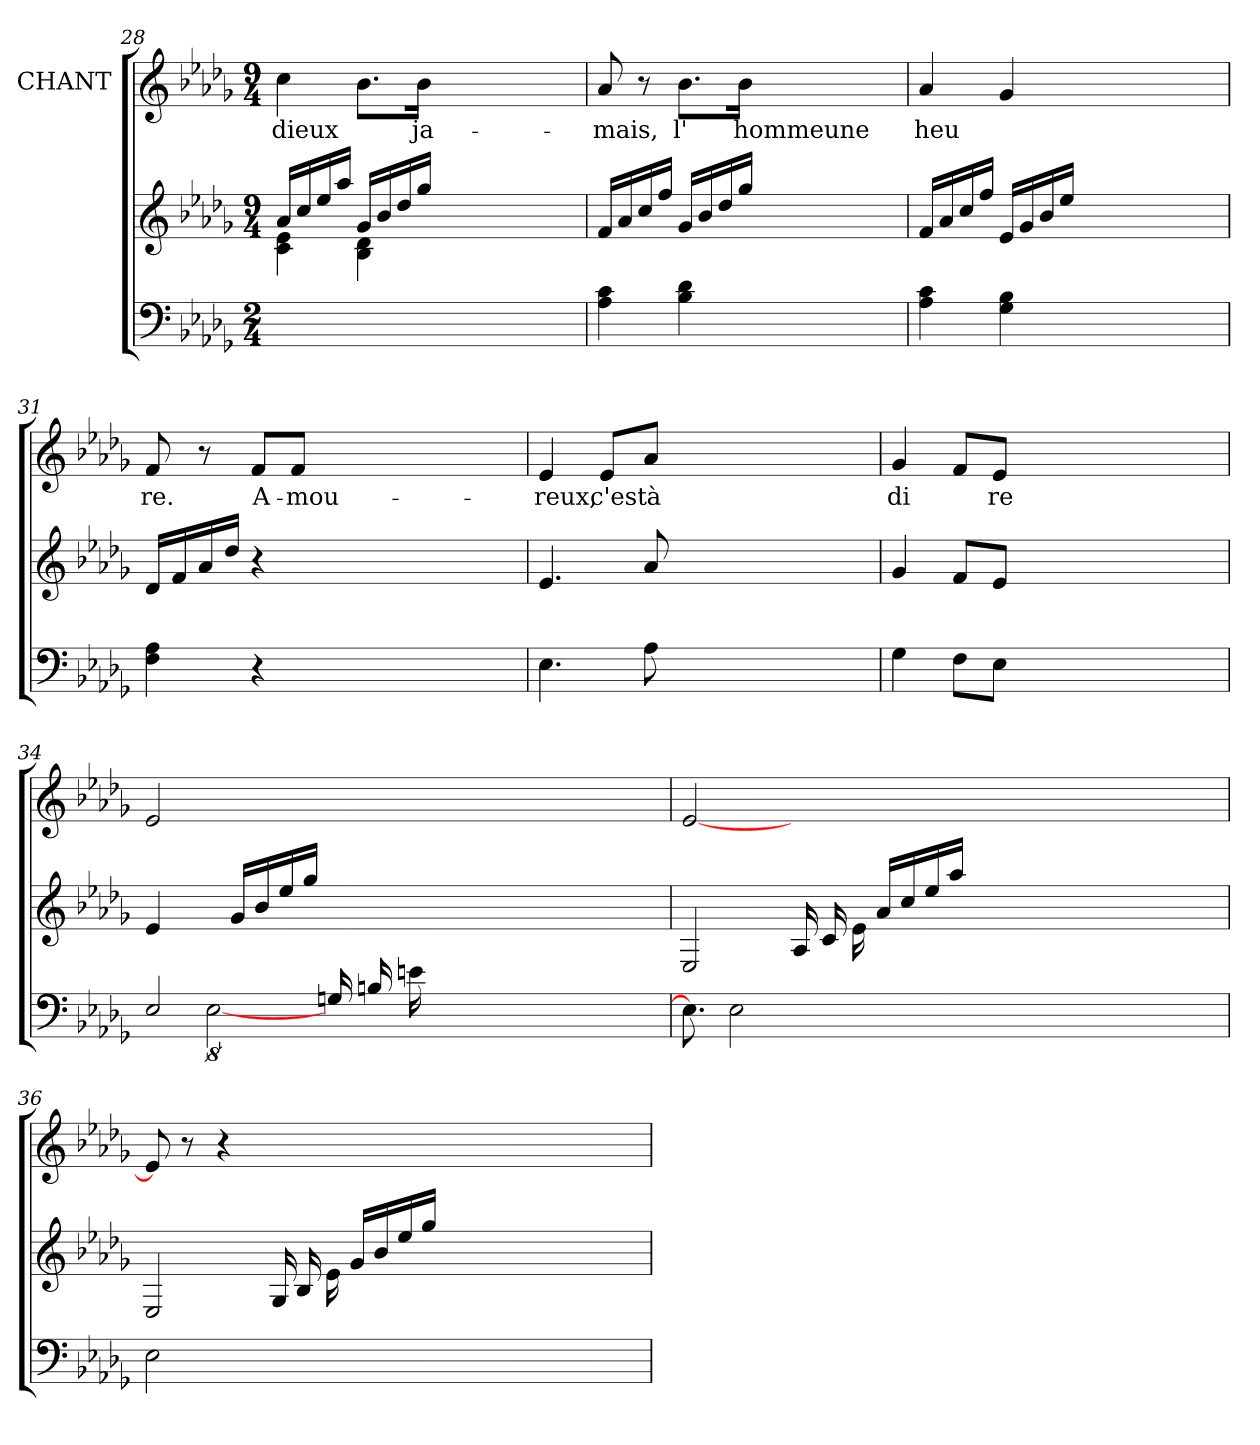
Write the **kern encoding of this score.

**kern	**kern	**kern	**text
*part3	*part2	*part1	*part1
*staff3	*staff2	*staff1	*staff1
*	*	*I"CHANT	*
!!LO:LB:g=z
*clefF4	*clefG2	*clefG2	*
*k[b-e-a-d-g-]	*k[b-e-a-d-g-]	*k[b-e-a-d-g-]	*
*M2/4	*M9/4	*M9/4	*
=28	=28	=28	=28
*	*^	*	*
2ryy	16a-i/LL	4cj\ 4e-j\	4cci\	dieux
.	16cci/	.	.	.
.	16ee-i/	.	.	.
.	16aa-i/JJ	.	.	.
.	16g-i/LL	4B-j\ 4d-j\	8.b-i\L	.
.	16b-i/	.	.	.
.	16dd-i/	.	.	.
.	16gg-i/JJ	.	16b-i\Jk	ja-
1..ryy	1..ryy	1..ryy	1..ryy	.
*	*v	*v	*	*
=29	=29	=29	=29
4A-j\ 4cj\	16fi/LL	8a-i/	mais,
.	16a-i/	.	.
.	16cci/	8r	.
.	16ffi/JJ	.	.
4B-j\ 4d-j\	16g-i/LL	8.b-i\L	l'
.	16b-i/	.	.
.	16dd-i/	.	.
.	16gg-i/JJ	16b-i\Jk	hommeune
1..ryy	1..ryy	1..ryy	.
=30	=30	=30	=30
4A-j\ 4cj\	16fi/LL	4a-i/	heu
.	16a-i/	.	.
.	16cci/	.	.
.	16ffi/JJ	.	.
4G-j\ 4B-j\	16e-i/LL	4g-i/	.
.	16g-i/	.	.
.	16b-i/	.	.
.	16ee-i/JJ	.	.
1..ryy	1..ryy	1..ryy	.
=31	=31	=31	=31
4Fj\ 4A-j\	16d-i/LL	8fi/	re.
.	16fi/	.	.
.	16a-i/	8r	.
.	16dd-i/JJ	.	.
4r	4r	8fi/L	A-
.	.	8fi/J	mou-
1..ryy	1..ryy	1..ryy	.
=32	=32	=32	=32
4.E-j\	4.e-i/	4e-i/	reux,
.	.	8e-i/L	c'est
8A-j\	8a-i/	8a-i/J	à
1..ryy	1..ryy	1..ryy	.
=33	=33	=33	=33
4G-j\	4g-i/	4g-i/	di
8Fj\L	8fi/L	8fi/L	--
8E-j\J	8e-i/J	8e-i/J	re
1..ryy	1..ryy	1..ryy	.
!!LO:PB:g=z
=34	=34	=34	=34
*^	*	*	*
2E-j/	8ryy	4e-i/	2e-i/	.
.	16ryy	.	.	.
.	[16%5E-Z\	.	.	.
.	.	16g-i/LL	.	.
.	.	16b-i/	.	.
.	.	16ee-i/	.	.
.	.	16gg-i/JJ	.	.
16GZ/	8.ryy	1..ryy	1..ryy	.
16BZ/	.	.	.	.
16eZ\	.	.	.	.
1ryy	1ryy	.	.	.
2ryy	2ryy	.	.	.
16ryy	16ryy	.	.	.
*v	*v	*	*	*
=35	=35	=35	=35
8.E-Z\]	2E-i/	[2e-i/	.
2E-j\	.	.	.
.	16A-i/	1..ryy	.
.	16ci/	.	.
.	16e-i\	.	.
1..ryy	16a-i/LL	.	.
.	16cci/	.	.
.	16ee-i/	.	.
.	16aa-i/JJ	.	.
.	1ryy	.	.
.	4ryy	.	.
.	16ryy	.	.
.	8.ryy	8.ryy	.
=36	=36	=36	=36
2E-j\	2E-i/	8e-i/]	.
.	.	8r	.
.	.	4r	.
1..ryy	16G-i/	1..ryy	.
.	16B-i/	.	.
.	16e-i\	.	.
.	16g-i/LL	.	.
.	16b-i/	.	.
.	16ee-i/	.	.
.	16gg-i/JJ	.	.
.	1ryy	.	.
.	4ryy	.	.
.	16ryy	.	.
=	=	=	=
*-	*-	*-	*-
